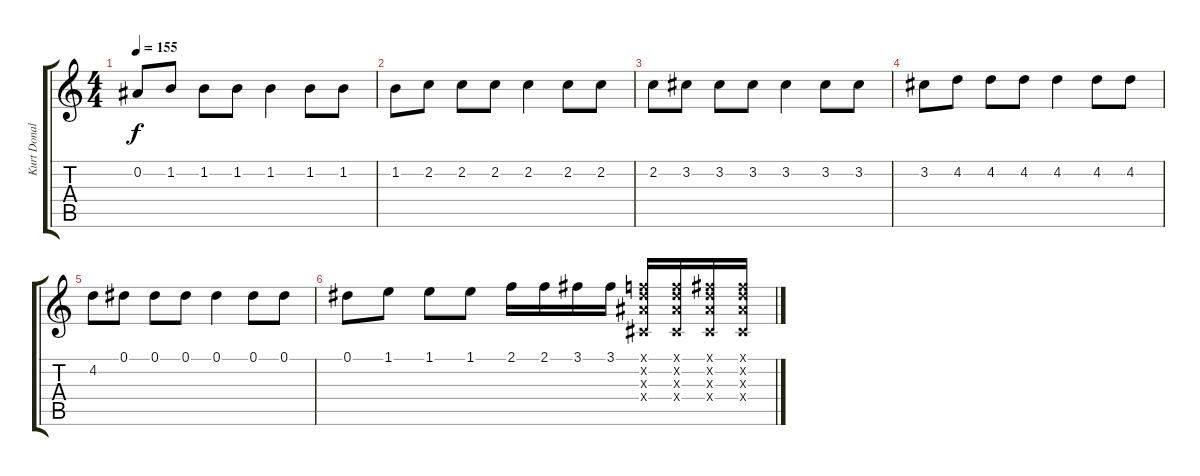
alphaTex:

\track ("Kurt Donald Cobain " "Kurt Donal") {instrument electricguitarclean}
\staff {score tabs}
\tuning (Eb4 Bb3 Gb3 Db3 Ab2 Eb2) {hide}
\ts (4 4)
\tempo 155
\clef g2
\ks c
0.2.8{dy f} 1.2.8 1.2.8 1.2.8 1.2.4 1.2.8 1.2.8 |
1.2.8 2.2.8 2.2.8 2.2.8 2.2.4 2.2.8 2.2.8 |
2.2.8 3.2.8 3.2.8 3.2.8 3.2.4 3.2.8 3.2.8 |
3.2.8 4.2.8 4.2.8 4.2.8 4.2.4 4.2.8 4.2.8 |
4.2.8 0.1.8 0.1.8 0.1.8 0.1.4 0.1.8 0.1.8 |
0.1.8 1.1.8 1.1.8 1.1.8 2.1.16 2.1.16 3.1.16 3.1.16 (0.1{x} 0.2{x} 11.3{x} 0.4{x}).16 (0.1{x} 0.2{x} 11.3{x} 0.4{x}).16 (0.1{x} 0.2{x} 12.3{x} 0.4{x}).16 (0.1{x} 0.2{x} 12.3{x} 0.4{x}).16
